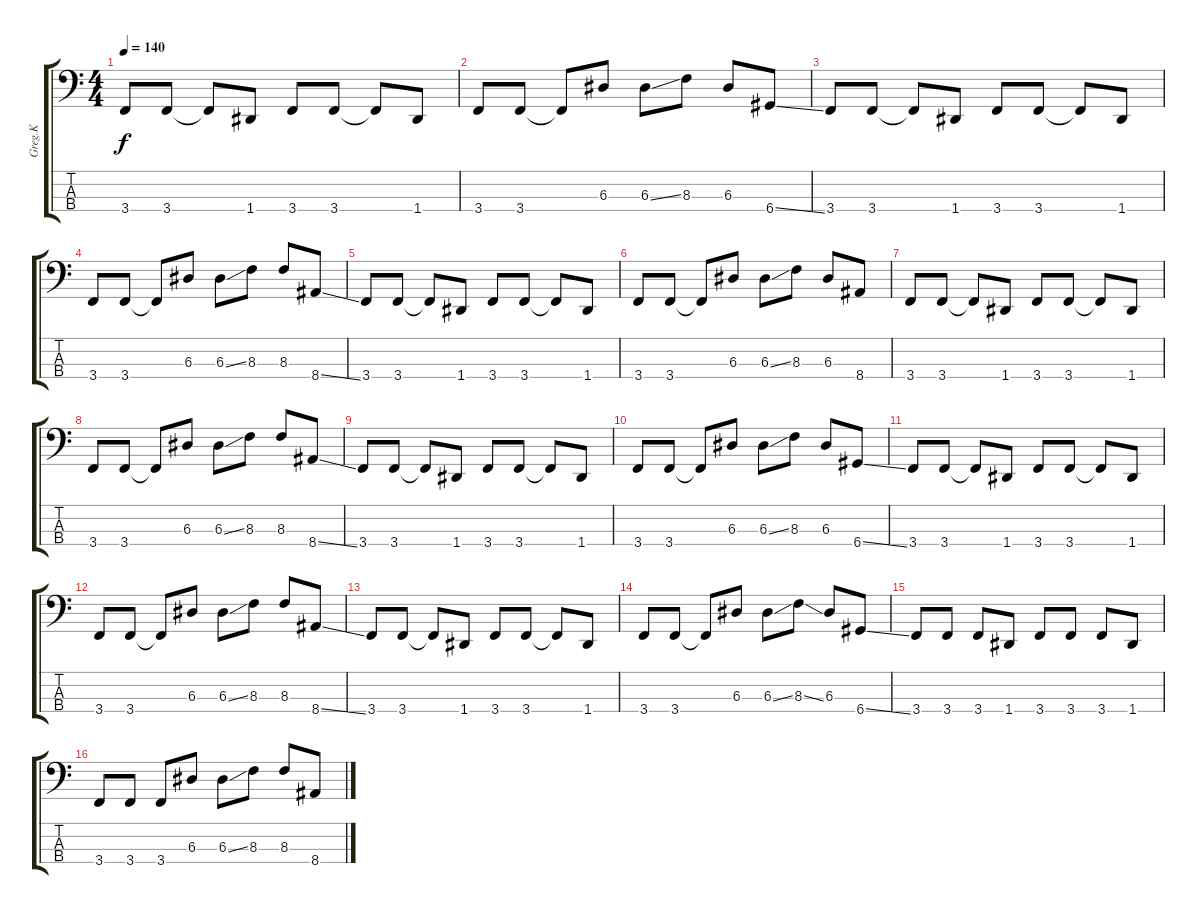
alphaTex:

\track ("Greg.K" "Greg.K") {instrument electricbassfinger}
\staff {score tabs}
\tuning (G2 D2 A1 D1) {hide}
\ts (4 4)
\tempo 140
\clef f4
\ks c
3.4.8{dy f} 3.4.8 3.4{t}.8 1.4.8 3.4.8 3.4.8 3.4{t}.8 1.4.8 |
3.4.8 3.4.8 3.4{t}.8 6.3.8 6.3{ss}.8 8.3.8 6.3.8 6.4{ss}.8 |
3.4.8 3.4.8 3.4{t}.8 1.4.8 3.4.8 3.4.8 3.4{t}.8 1.4.8 |
3.4.8 3.4.8 3.4{t}.8 6.3.8 6.3{ss}.8 8.3.8 8.3.8 8.4{ss}.8 |
3.4.8 3.4.8 3.4{t}.8 1.4.8 3.4.8 3.4.8 3.4{t}.8 1.4.8 |
3.4.8 3.4.8 3.4{t}.8 6.3.8 6.3{ss}.8 8.3.8 6.3.8 8.4.8 |
3.4.8 3.4.8 3.4{t}.8 1.4.8 3.4.8 3.4.8 3.4{t}.8 1.4.8 |
3.4.8 3.4.8 3.4{t}.8 6.3.8 6.3{ss}.8 8.3.8 8.3.8 8.4{ss}.8 |
3.4.8 3.4.8 3.4{t}.8 1.4.8 3.4.8 3.4.8 3.4{t}.8 1.4.8 |
3.4.8 3.4.8 3.4{t}.8 6.3.8 6.3{ss}.8 8.3.8 6.3.8 6.4{ss}.8 |
3.4.8 3.4.8 3.4{t}.8 1.4.8 3.4.8 3.4.8 3.4{t}.8 1.4.8 |
3.4.8 3.4.8 3.4{t}.8 6.3.8 6.3{ss}.8 8.3.8 8.3.8 8.4{ss}.8 |
3.4.8 3.4.8 3.4{t}.8 1.4.8 3.4.8 3.4.8 3.4{t}.8 1.4.8 |
3.4.8 3.4.8 3.4{t}.8 6.3.8 6.3{ss}.8 8.3{ss}.8 6.3.8 6.4{ss}.8 |
3.4.8 3.4.8 3.4.8 1.4.8 3.4.8 3.4.8 3.4.8 1.4.8 |
3.4.8 3.4.8 3.4.8 6.3.8 6.3{ss}.8 8.3.8 8.3.8 8.4{ss}.8
